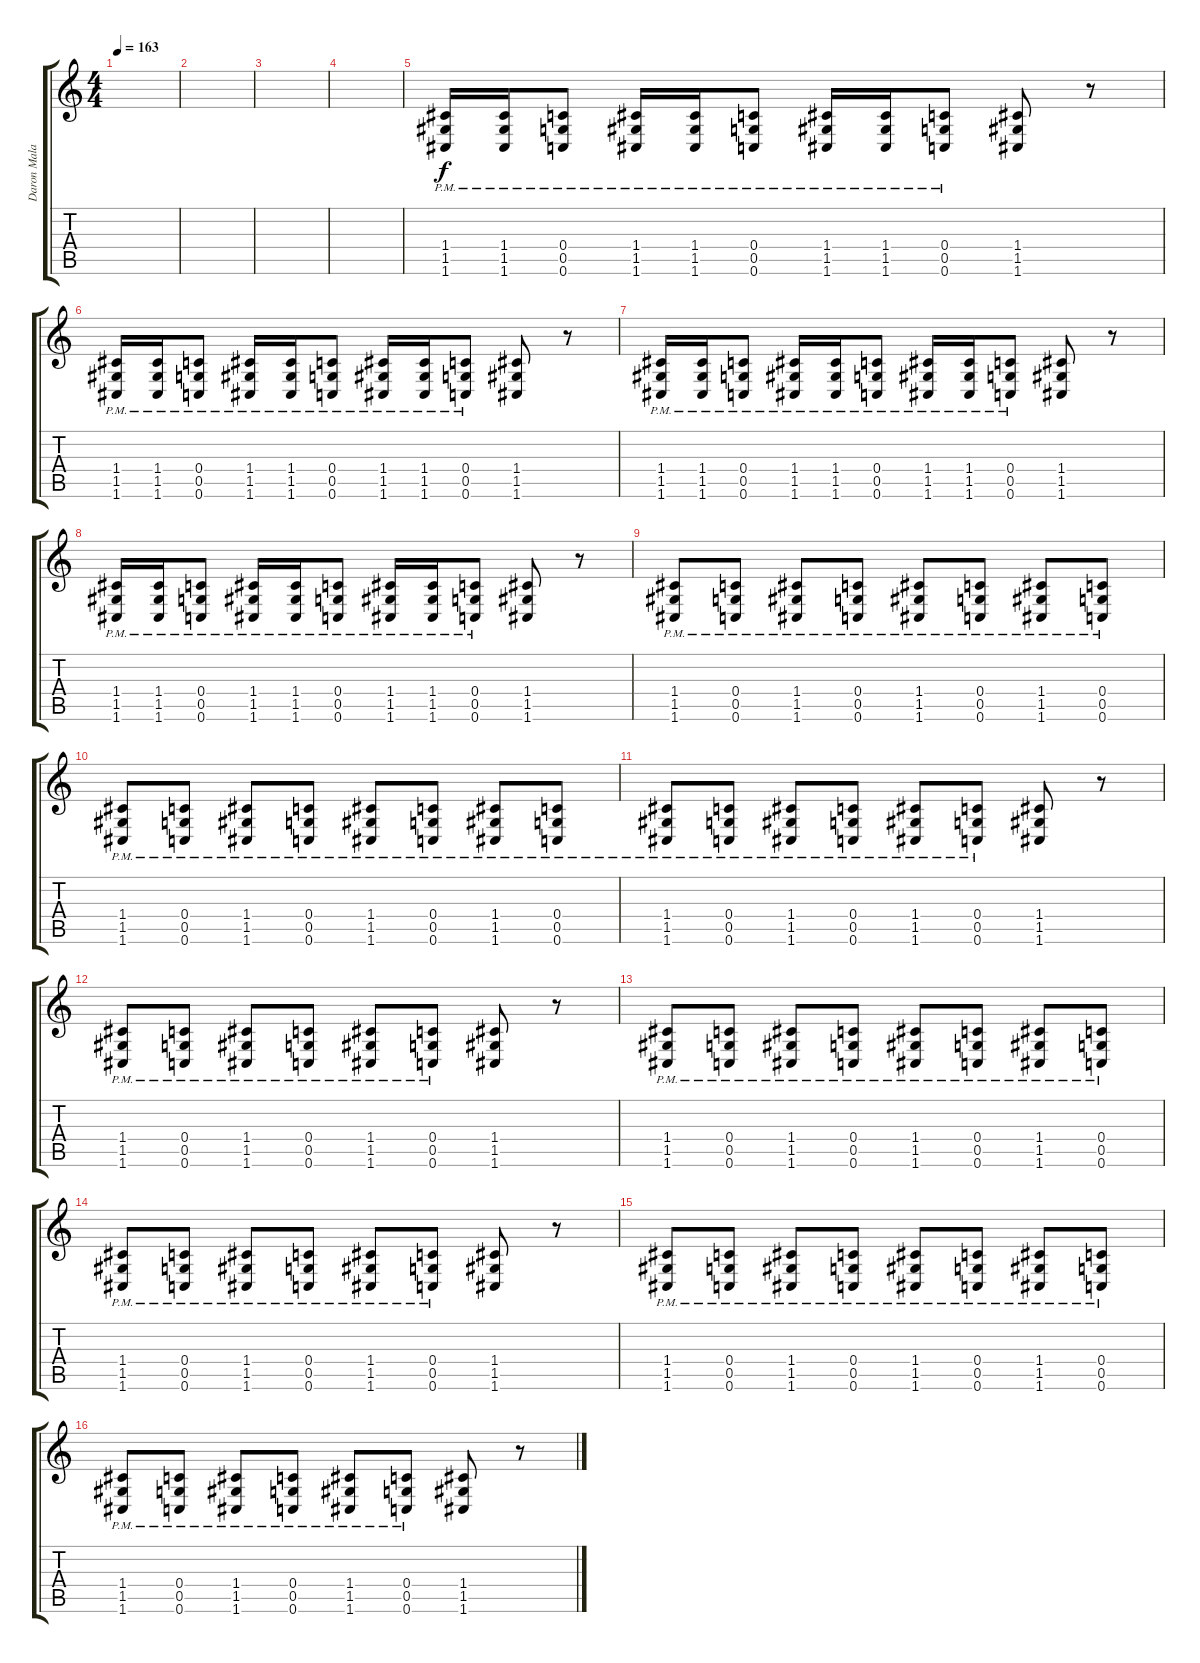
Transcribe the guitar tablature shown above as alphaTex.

\track ("Daron Malakian" "Daron Mala") {instrument overdrivenguitar}
\staff {score tabs}
\tuning (D4 A3 F3 C3 G2 C2) {hide}
\ts (4 4)
\tempo 163
\clef g2
\ks c
|
|
|
|
(1.4{pm} 1.5{pm} 1.6{pm}).16 (1.4{pm} 1.5{pm} 1.6{pm}).16 (0.4{pm} 0.5{pm} 0.6{pm}).8 (1.4{pm} 1.5{pm} 1.6{pm}).16 (1.4{pm} 1.5{pm} 1.6{pm}).16 (0.4{pm} 0.5{pm} 0.6{pm}).8 (1.4{pm} 1.5{pm} 1.6{pm}).16 (1.4{pm} 1.5{pm} 1.6{pm}).16 (0.4{pm} 0.5{pm} 0.6{pm}).8 (1.4 1.5 1.6).8 r.8 |
(1.4{pm} 1.5{pm} 1.6{pm}).16 (1.4{pm} 1.5{pm} 1.6{pm}).16 (0.4{pm} 0.5{pm} 0.6{pm}).8 (1.4{pm} 1.5{pm} 1.6{pm}).16 (1.4{pm} 1.5{pm} 1.6{pm}).16 (0.4{pm} 0.5{pm} 0.6{pm}).8 (1.4{pm} 1.5{pm} 1.6{pm}).16 (1.4{pm} 1.5{pm} 1.6{pm}).16 (0.4{pm} 0.5{pm} 0.6{pm}).8 (1.4 1.5 1.6).8 r.8 |
(1.4{pm} 1.5{pm} 1.6{pm}).16 (1.4{pm} 1.5{pm} 1.6{pm}).16 (0.4{pm} 0.5{pm} 0.6{pm}).8 (1.4{pm} 1.5{pm} 1.6{pm}).16 (1.4{pm} 1.5{pm} 1.6{pm}).16 (0.4{pm} 0.5{pm} 0.6{pm}).8 (1.4{pm} 1.5{pm} 1.6{pm}).16 (1.4{pm} 1.5{pm} 1.6{pm}).16 (0.4{pm} 0.5{pm} 0.6{pm}).8 (1.4 1.5 1.6).8 r.8 |
(1.4{pm} 1.5{pm} 1.6{pm}).16 (1.4{pm} 1.5{pm} 1.6{pm}).16 (0.4{pm} 0.5{pm} 0.6{pm}).8 (1.4{pm} 1.5{pm} 1.6{pm}).16 (1.4{pm} 1.5{pm} 1.6{pm}).16 (0.4{pm} 0.5{pm} 0.6{pm}).8 (1.4{pm} 1.5{pm} 1.6{pm}).16 (1.4{pm} 1.5{pm} 1.6{pm}).16 (0.4{pm} 0.5{pm} 0.6{pm}).8 (1.4 1.5 1.6).8 r.8 |
(1.4{pm} 1.5{pm} 1.6{pm}).8 (0.4{pm} 0.5{pm} 0.6{pm}).8 (1.4{pm} 1.5{pm} 1.6{pm}).8 (0.4{pm} 0.5{pm} 0.6{pm}).8 (1.4{pm} 1.5{pm} 1.6{pm}).8 (0.4{pm} 0.5{pm} 0.6{pm}).8 (1.4{pm} 1.5{pm} 1.6{pm}).8 (0.4{pm} 0.5{pm} 0.6{pm}).8 |
(1.4{pm} 1.5{pm} 1.6{pm}).8 (0.4{pm} 0.5{pm} 0.6{pm}).8 (1.4{pm} 1.5{pm} 1.6{pm}).8 (0.4{pm} 0.5{pm} 0.6{pm}).8 (1.4{pm} 1.5{pm} 1.6{pm}).8 (0.4{pm} 0.5{pm} 0.6{pm}).8 (1.4{pm} 1.5{pm} 1.6{pm}).8 (0.4{pm} 0.5{pm} 0.6{pm}).8 |
(1.4{pm} 1.5{pm} 1.6{pm}).8 (0.4{pm} 0.5{pm} 0.6{pm}).8 (1.4{pm} 1.5{pm} 1.6{pm}).8 (0.4{pm} 0.5{pm} 0.6{pm}).8 (1.4{pm} 1.5{pm} 1.6{pm}).8 (0.4{pm} 0.5{pm} 0.6{pm}).8 (1.4 1.5 1.6).8 r.8 |
(1.4{pm} 1.5{pm} 1.6{pm}).8 (0.4{pm} 0.5{pm} 0.6{pm}).8 (1.4{pm} 1.5{pm} 1.6{pm}).8 (0.4{pm} 0.5{pm} 0.6{pm}).8 (1.4{pm} 1.5{pm} 1.6{pm}).8 (0.4{pm} 0.5{pm} 0.6{pm}).8 (1.4 1.5 1.6).8 r.8 |
(1.4{pm} 1.5{pm} 1.6{pm}).8 (0.4{pm} 0.5{pm} 0.6{pm}).8 (1.4{pm} 1.5{pm} 1.6{pm}).8 (0.4{pm} 0.5{pm} 0.6{pm}).8 (1.4{pm} 1.5{pm} 1.6{pm}).8 (0.4{pm} 0.5{pm} 0.6{pm}).8 (1.4{pm} 1.5{pm} 1.6{pm}).8 (0.4{pm} 0.5{pm} 0.6{pm}).8 |
(1.4{pm} 1.5{pm} 1.6{pm}).8 (0.4{pm} 0.5{pm} 0.6{pm}).8 (1.4{pm} 1.5{pm} 1.6{pm}).8 (0.4{pm} 0.5{pm} 0.6{pm}).8 (1.4{pm} 1.5{pm} 1.6{pm}).8 (0.4{pm} 0.5{pm} 0.6{pm}).8 (1.4 1.5 1.6).8 r.8 |
(1.4{pm} 1.5{pm} 1.6{pm}).8 (0.4{pm} 0.5{pm} 0.6{pm}).8 (1.4{pm} 1.5{pm} 1.6{pm}).8 (0.4{pm} 0.5{pm} 0.6{pm}).8 (1.4{pm} 1.5{pm} 1.6{pm}).8 (0.4{pm} 0.5{pm} 0.6{pm}).8 (1.4{pm} 1.5{pm} 1.6{pm}).8 (0.4{pm} 0.5{pm} 0.6{pm}).8 |
(1.4{pm} 1.5{pm} 1.6{pm}).8 (0.4{pm} 0.5{pm} 0.6{pm}).8 (1.4{pm} 1.5{pm} 1.6{pm}).8 (0.4{pm} 0.5{pm} 0.6{pm}).8 (1.4{pm} 1.5{pm} 1.6{pm}).8 (0.4{pm} 0.5{pm} 0.6{pm}).8 (1.4 1.5 1.6).8 r.8
